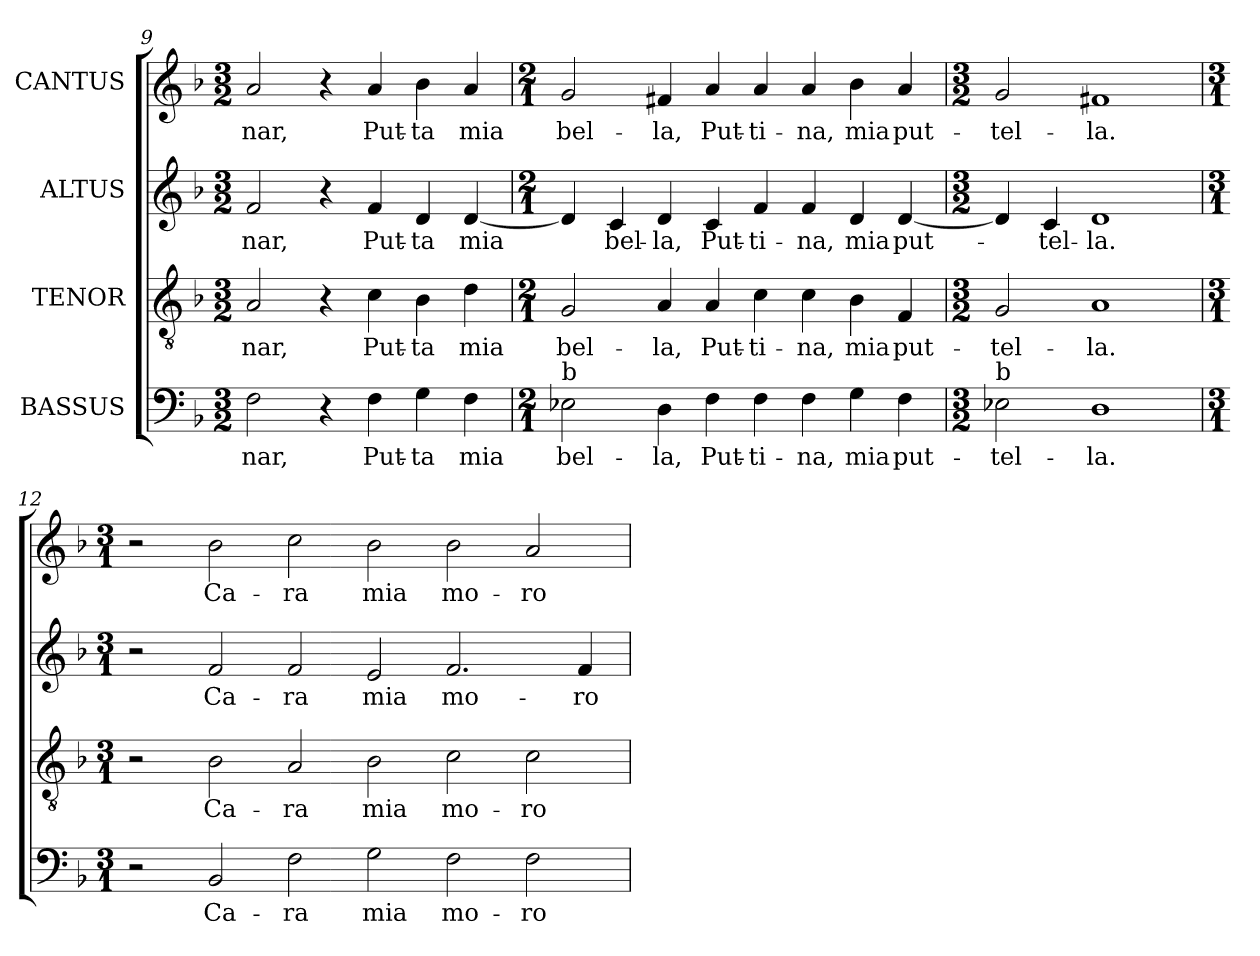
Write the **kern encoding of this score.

**kern	**text	**kern	**text	**kern	**text	**kern	**text
*part4	*part4	*part3	*part3	*part2	*part2	*part1	*part1
*staff4	*staff4	*staff3	*staff3	*staff2	*staff2	*staff1	*staff1
*I"BASSUS	*	*I"TENOR	*	*I"ALTUS	*	*I"CANTUS	*
*clefF4	*	*clefGv2	*	*clefG2	*	*clefG2	*
*	*	*ITrd7c12	*	*	*	*	*
*k[b-]	*	*k[b-]	*	*k[b-]	*	*k[b-]	*
*d:	*	*d:	*	*d:	*	*d:	*
*M3/2	*	*M3/2	*	*M3/2	*	*M3/2	*
=9	=9	=9	=9	=9	=9	=9	=9
!	!LO:LY:b:color=#000000	!	!	!	!	!	!
!	!	!	!LO:LY:b:color=#000000	!	!	!	!
!	!	!	!	!	!LO:LY:b:color=#000000	!	!
!	!	!	!	!	!	!	!LO:LY:b:color=#000000
2Fi\	-nar,	2AAi/	-nar,	2fi/	-nar,	2ai/	-nar,
4r	.	4r	.	4r	.	4r	.
!	!LO:LY:b:color=#000000	!	!	!	!	!	!
!	!	!	!LO:LY:b:color=#000000	!	!	!	!
!	!	!	!	!	!LO:LY:b:color=#000000	!	!
!	!	!	!	!	!	!	!LO:LY:b:color=#000000
4Fi\	Put-	4Ci\	Put-	4fi/	Put-	4ai/	Put-
!	!LO:LY:b:color=#000000	!	!	!	!	!	!
!	!	!	!LO:LY:b:color=#000000	!	!	!	!
!	!	!	!	!	!LO:LY:b:color=#000000	!	!
!	!	!	!	!	!	!	!LO:LY:b:color=#000000
4Gi\	-ta	4BB-i\	-ta	4di/	-ta	4b-i\	-ta
!	!LO:LY:b:color=#000000	!	!	!	!	!	!
!	!	!	!LO:LY:b:color=#000000	!	!	!	!
!	!	!	!	!	!LO:LY:b:color=#000000	!	!
!	!	!	!	!	!	!	!LO:LY:b:color=#000000
4Fi\	mia	4Di\	mia	[<4di/	mia	4ai/	mia
!!LO:LB:g=z
=10	=10	=10	=10	=10	=10	=10	=10
*M2/1	*	*M2/1	*	*M2/1	*	*M2/1	*
!	!LO:LY:b:color=#000000	!	!	!	!	!	!
!	!	!	!LO:LY:b:color=#000000	!	!	!	!
!LO:TX:a:t=b	!	!	!	!	!	!	!
!	!	!	!	!	!	!	!LO:LY:b:color=#000000
2E-i\	bel-	2GGi/	bel-	4di/]	.	2gi/	bel-
!	!	!	!	!	!LO:LY:b:color=#000000	!	!
.	.	.	.	4ci/	bel-	.	.
!	!LO:LY:b:color=#000000	!	!	!	!	!	!
!	!	!	!LO:LY:b:color=#000000	!	!	!	!
!	!	!	!	!	!LO:LY:b:color=#000000	!	!
!	!	!	!	!	!	!	!LO:LY:b:color=#000000
4Di\	-la,	4AAi/	-la,	4di/	-la,	4f#Xi/	-la,
!	!LO:LY:b:color=#000000	!	!	!	!	!	!
!	!	!	!LO:LY:b:color=#000000	!	!	!	!
!	!	!	!	!	!LO:LY:b:color=#000000	!	!
!	!	!	!	!	!	!	!LO:LY:b:color=#000000
4Fi\	Put-	4AAi/	Put-	4ci/	Put-	4ai/	Put-
!	!LO:LY:b:color=#000000	!	!	!	!	!	!
!	!	!	!LO:LY:b:color=#000000	!	!	!	!
!	!	!	!	!	!LO:LY:b:color=#000000	!	!
!	!	!	!	!	!	!	!LO:LY:b:color=#000000
4Fi\	-ti-	4Ci\	-ti-	4fi/	-ti-	4ai/	-ti-
!	!LO:LY:b:color=#000000	!	!	!	!	!	!
!	!	!	!LO:LY:b:color=#000000	!	!	!	!
!	!	!	!	!	!LO:LY:b:color=#000000	!	!
!	!	!	!	!	!	!	!LO:LY:b:color=#000000
4Fi\	-na,	4Ci\	-na,	4fi/	-na,	4ai/	-na,
!	!LO:LY:b:color=#000000	!	!	!	!	!	!
!	!	!	!LO:LY:b:color=#000000	!	!	!	!
!	!	!	!	!	!LO:LY:b:color=#000000	!	!
!	!	!	!	!	!	!	!LO:LY:b:color=#000000
4Gi\	mia	4BB-i\	mia	4di/	mia	4b-i\	mia
!	!LO:LY:b:color=#000000	!	!	!	!	!	!
!	!	!	!LO:LY:b:color=#000000	!	!	!	!
!	!	!	!	!	!LO:LY:b:color=#000000	!	!
!	!	!	!	!	!	!	!LO:LY:b:color=#000000
4Fi\	put-	4FFi/	put-	[<4di/	put-	4ai/	put-
=11	=11	=11	=11	=11	=11	=11	=11
*M3/2	*	*M3/2	*	*M3/2	*	*M3/2	*
!	!LO:LY:b:color=#000000	!	!	!	!	!	!
!	!	!	!LO:LY:b:color=#000000	!	!	!	!
!LO:TX:a:t=b	!	!	!	!	!	!	!
!	!	!	!	!	!	!	!LO:LY:b:color=#000000
2E-i\	-tel-	2GGi/	-tel-	4di/]	.	2gi/	-tel-
!	!	!	!	!	!LO:LY:b:color=#000000	!	!
.	.	.	.	4ci/	-tel-	.	.
!	!LO:LY:b:color=#000000	!	!	!	!	!	!
!	!	!	!LO:LY:b:color=#000000	!	!	!	!
!	!	!	!	!	!LO:LY:b:color=#000000	!	!
!	!	!	!	!	!	!	!LO:LY:b:color=#000000
1Di	-la.	1AAi	-la.	1di	-la.	1f#Xi	-la.
=12	=12	=12	=12	=12	=12	=12	=12
*M3/1	*	*M3/1	*	*M3/1	*	*M3/1	*
2r	.	2r	.	2r	.	2r	.
!	!LO:LY:b:color=#000000	!	!	!	!	!	!
!	!	!	!LO:LY:b:color=#000000	!	!	!	!
!	!	!	!	!	!LO:LY:b:color=#000000	!	!
!	!	!	!	!	!	!	!LO:LY:b:color=#000000
2BB-i/	Ca-	2BB-i\	Ca-	2fi/	Ca-	2b-i\	Ca-
!	!LO:LY:b:color=#000000	!	!	!	!	!	!
!	!	!	!LO:LY:b:color=#000000	!	!	!	!
!	!	!	!	!	!LO:LY:b:color=#000000	!	!
!	!	!	!	!	!	!	!LO:LY:b:color=#000000
2Fi\	-ra	2AAi/	-ra	2fi/	-ra	2cci\	-ra
!	!LO:LY:b:color=#000000	!	!	!	!	!	!
!	!	!	!LO:LY:b:color=#000000	!	!	!	!
!	!	!	!	!	!LO:LY:b:color=#000000	!	!
!	!	!	!	!	!	!	!LO:LY:b:color=#000000
2Gi\	mia	2BB-i\	mia	2ei/	mia	2b-i\	mia
!	!LO:LY:b:color=#000000	!	!	!	!	!	!
!	!	!	!LO:LY:b:color=#000000	!	!	!	!
!	!	!	!	!	!LO:LY:b:color=#000000	!	!
!	!	!	!	!	!	!	!LO:LY:b:color=#000000
2Fi\	mo-	2Ci\	mo-	2.fi/	mo-	2b-i\	mo-
!	!LO:LY:b:color=#000000	!	!	!	!	!	!
!	!	!	!LO:LY:b:color=#000000	!	!	!	!
!	!	!	!	!	!	!	!LO:LY:b:color=#000000
2Fi\	-ro-	2Ci\	-ro-	.	.	2ai/	-ro-
!	!	!	!	!	!LO:LY:b:color=#000000	!	!
.	.	.	.	4fi/	-ro-	.	.
=	=	=	=	=	=	=	=
*-	*-	*-	*-	*-	*-	*-	*-
